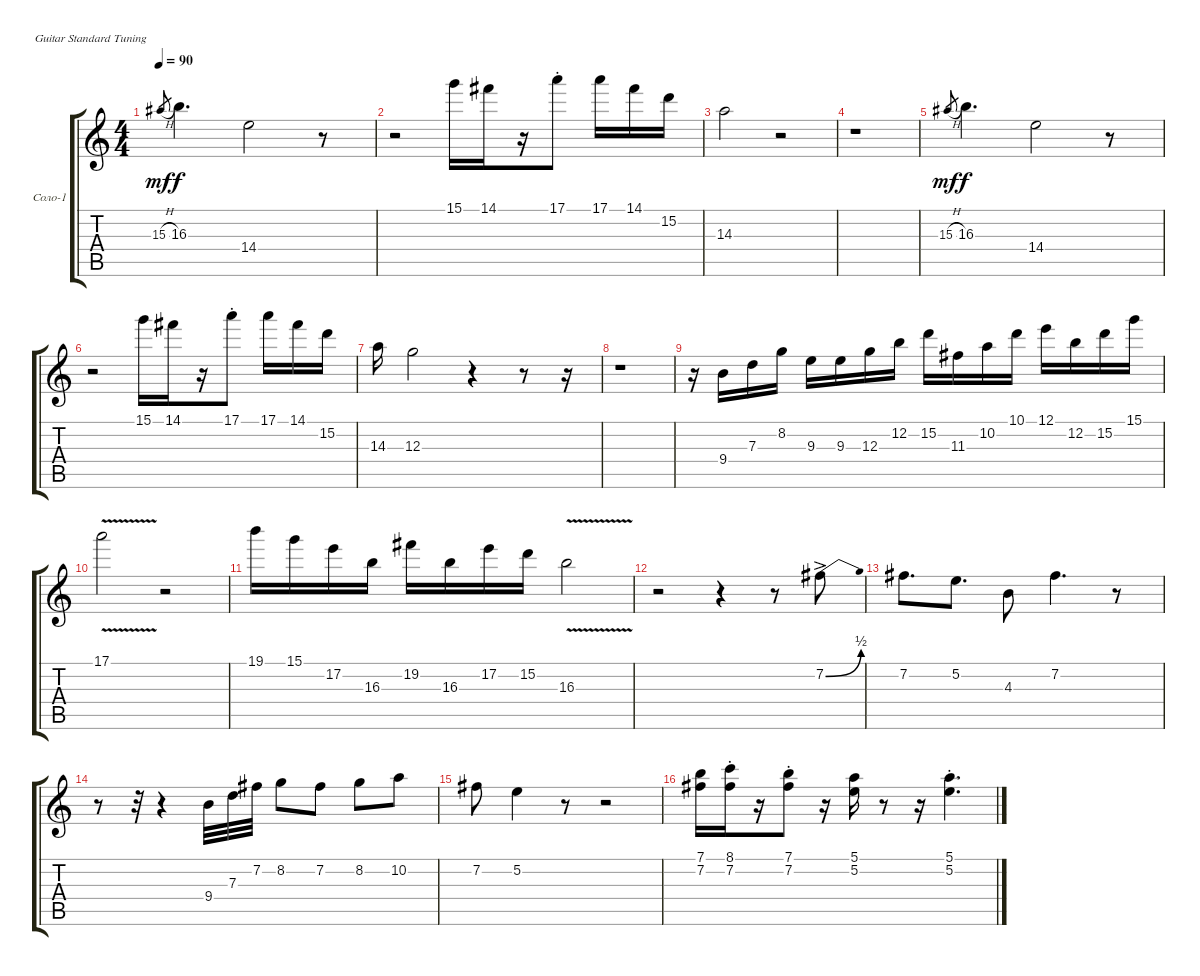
\defaultSystemsLayout 4
\bracketExtendMode groupsimilarinstruments
\firstSystemTrackNameOrientation horizontal
\otherSystemsTrackNameOrientation horizontal
\track ("Соло-1" "Соло-1") {instrument acousticguitarsteel}
\staff {score tabs}
\tuning (E4 B3 G3 D3 A2 E2)
\ts (4 4)
\tempo 90
\clef g2
\scale
0.333333
\ks c
15.3{h}.8{gr dy mf} 16.3.4{d dy f} 14.4.2 r.8 |
\scale
0.333333 r.2 15.1.16 14.1.16 r.16 17.1{st}.8 17.1.16 14.1.16 15.2.16 |
\scale
0.333333 14.3.2 r.2 |
\scale
0.333333 r.1 |
\scale
0.333333 15.3{h}.8{gr dy mf} 16.3.4{d dy f} 14.4.2 r.8 |
\scale
0.333333 r.2 15.1.16 14.1.16 r.16 17.1{st}.8 17.1.16 14.1.16 15.2.16 |
\scale
0.333333 14.3.16 12.3.2 r.4 r.8 r.16 |
\scale
0.333333 r.1 |
\scale
0.333333 r.16 9.4.16 7.3.16 8.2.16 9.3.16 9.3.16 12.3.16 12.2.16 15.2.16 11.3.16 10.2.16 10.1.16 12.1.16 12.2.16 15.2.16 15.1.16 |
\scale
0.333333 17.1{v}.2 r.2 |
\scale
0.333333 19.1.16 15.1.16 17.2.16 16.3.16 19.2.16 16.3.16 17.2.16 15.2.16 16.3{v}.2 |
\scale
0.333333 r.2 r.4 r.8 7.2{be (bend 0 0 60 2) ac}.8 |
\scale
0.333333 7.2.8{d} 5.2.8{d} 4.3.8 7.2.4{d} r.8 |
\scale
0.333333 r.8 r.32 r.4 9.4.32 7.3.32 7.2.32 8.2.8 7.2.8 8.2.8 10.2.8 |
\scale
0.333333 7.2.8 5.2.4 r.8 r.2 |
\scale
0.333333 (7.1 7.2).16 (8.1{st} 7.2{st}).16 r.16 (7.1{st} 7.2{st}).8 r.16 (5.1 5.2).16 r.8 r.16 (5.1{st} 5.2{st}).4{d}
